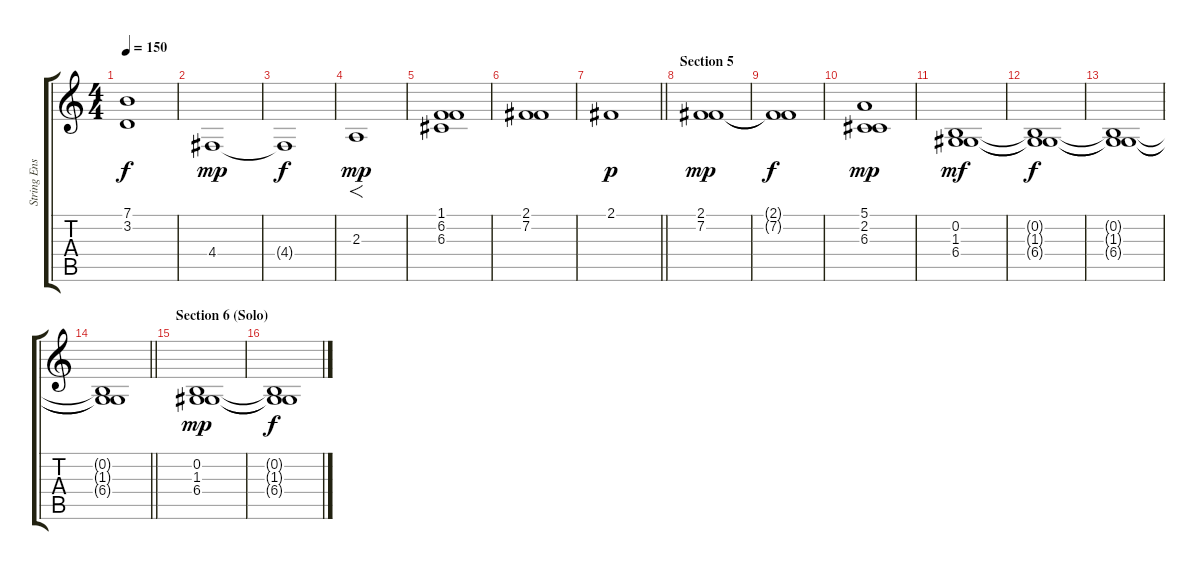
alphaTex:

\track ("String Ensemble" "String Ens") {instrument stringensemble1}
\staff {score tabs}
\tuning (E4 B3 G3 D3 A2 E2) {hide}
\ts (4 4)
\tempo 150
\clef g2
\ks c
(7.1{t} 3.2{t}).1{dy f} |
4.4.1{dy mp} |
4.4{t}.1{dy f} |
2.3.1{f dy mp} |
(1.1 6.2 6.3).1 |
(2.1 7.2).1 |
\barLineRight lightlight
2.1.1{dy p} |
\section ("" "Section 5")
(2.1 7.2).1{dy mp} |
(2.1{t} 7.2{t}).1{dy f volume 5} |
(5.1 2.2 6.3).1{dy mp volume 10} |
(0.2 1.3 6.4).1{dy mf} |
(0.2{t} 1.3{t} 6.4{t}).1{dy f} |
(0.2{t} 1.3{t} 6.4{t}).1{volume 8} |
\barLineRight lightlight
(0.2{t} 1.3{t} 6.4{t}).1 |
\section ("" "Section 6 (Solo)")
(0.2 1.3 6.4).1{dy mp volume 11} |
(0.2{t} 1.3{t} 6.4{t}).1{dy f}
